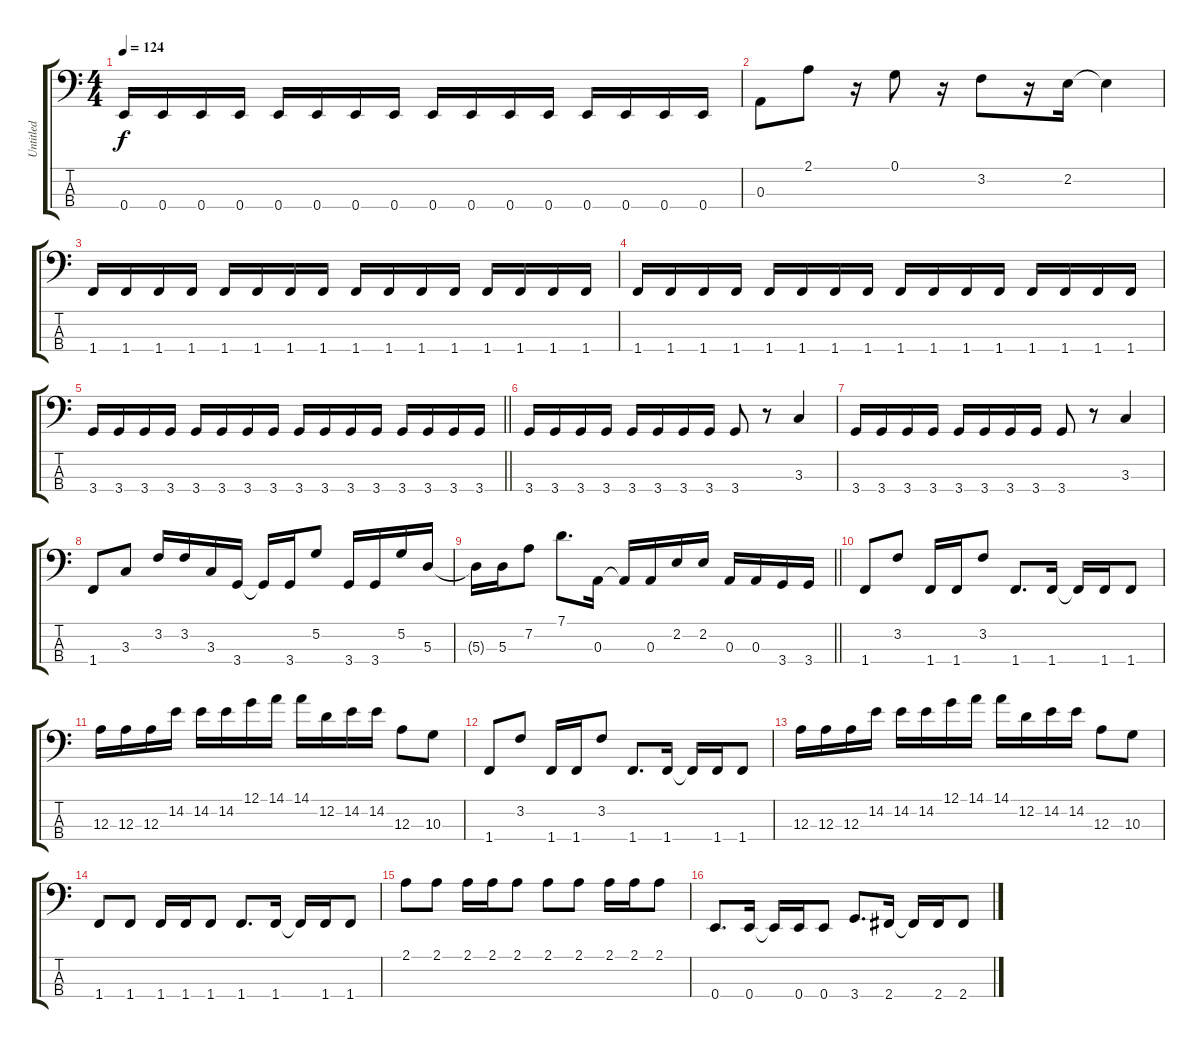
\track ("Untitled" "Untitled") {instrument electricbassfinger}
\staff {score tabs}
\tuning (G2 D2 A1 E1) {hide}
\ts (4 4)
\tempo 124
\clef f4
\ks c
0.4.16{dy f} 0.4.16 0.4.16 0.4.16 0.4.16 0.4.16 0.4.16 0.4.16 0.4.16 0.4.16 0.4.16 0.4.16 0.4.16 0.4.16 0.4.16 0.4.16 |
0.3.8 2.1.8 r.16 0.1.8 r.16 3.2.8 r.16 2.2.16 2.2{t}.4 |
1.4.16 1.4.16 1.4.16 1.4.16 1.4.16 1.4.16 1.4.16 1.4.16 1.4.16 1.4.16 1.4.16 1.4.16 1.4.16 1.4.16 1.4.16 1.4.16 |
1.4.16 1.4.16 1.4.16 1.4.16 1.4.16 1.4.16 1.4.16 1.4.16 1.4.16 1.4.16 1.4.16 1.4.16 1.4.16 1.4.16 1.4.16 1.4.16 |
\barLineRight lightlight
3.4.16 3.4.16 3.4.16 3.4.16 3.4.16 3.4.16 3.4.16 3.4.16 3.4.16 3.4.16 3.4.16 3.4.16 3.4.16 3.4.16 3.4.16 3.4.16 |
\section ("" " ")
3.4.16 3.4.16 3.4.16 3.4.16 3.4.16 3.4.16 3.4.16 3.4.16 3.4.8 r.8 3.3.4 |
3.4.16 3.4.16 3.4.16 3.4.16 3.4.16 3.4.16 3.4.16 3.4.16 3.4.8 r.8 3.3.4 |
1.4.8 3.3.8 3.2.16 3.2.16 3.3.16 3.4.16 3.4{t}.16 3.4.16 5.2.8 3.4.16 3.4.16 5.2.16 5.3.16 |
\barLineRight lightlight
5.3{t}.16 5.3.16 7.2.8 7.1.8{d} 0.3.16 0.3{t}.16 0.3.16 2.2.16 2.2.16 0.3.16 0.3.16 3.4.16 3.4.16 |
1.4.8 3.2.8 1.4.16 1.4.16 3.2.8 1.4.8{d} 1.4.16 1.4{t}.16 1.4.16 1.4.8 |
12.3.16 12.3.16 12.3.16 14.2.16 14.2.16 14.2.16 12.1.16 14.1.16 14.1.16 12.2.16 14.2.16 14.2.16 12.3.8 10.3.8 |
1.4.8 3.2.8 1.4.16 1.4.16 3.2.8 1.4.8{d} 1.4.16 1.4{t}.16 1.4.16 1.4.8 |
12.3.16 12.3.16 12.3.16 14.2.16 14.2.16 14.2.16 12.1.16 14.1.16 14.1.16 12.2.16 14.2.16 14.2.16 12.3.8 10.3.8 |
1.4.8 1.4.8 1.4.16 1.4.16 1.4.8 1.4.8{d} 1.4.16 1.4{t}.16 1.4.16 1.4.8 |
2.1.8 2.1.8 2.1.16 2.1.16 2.1.8 2.1.8 2.1.8 2.1.16 2.1.16 2.1.8 |
0.4.8{d} 0.4.16 0.4{t}.16 0.4.16 0.4.8 3.4.8{d} 2.4.16 2.4{t}.16 2.4.16 2.4.8
